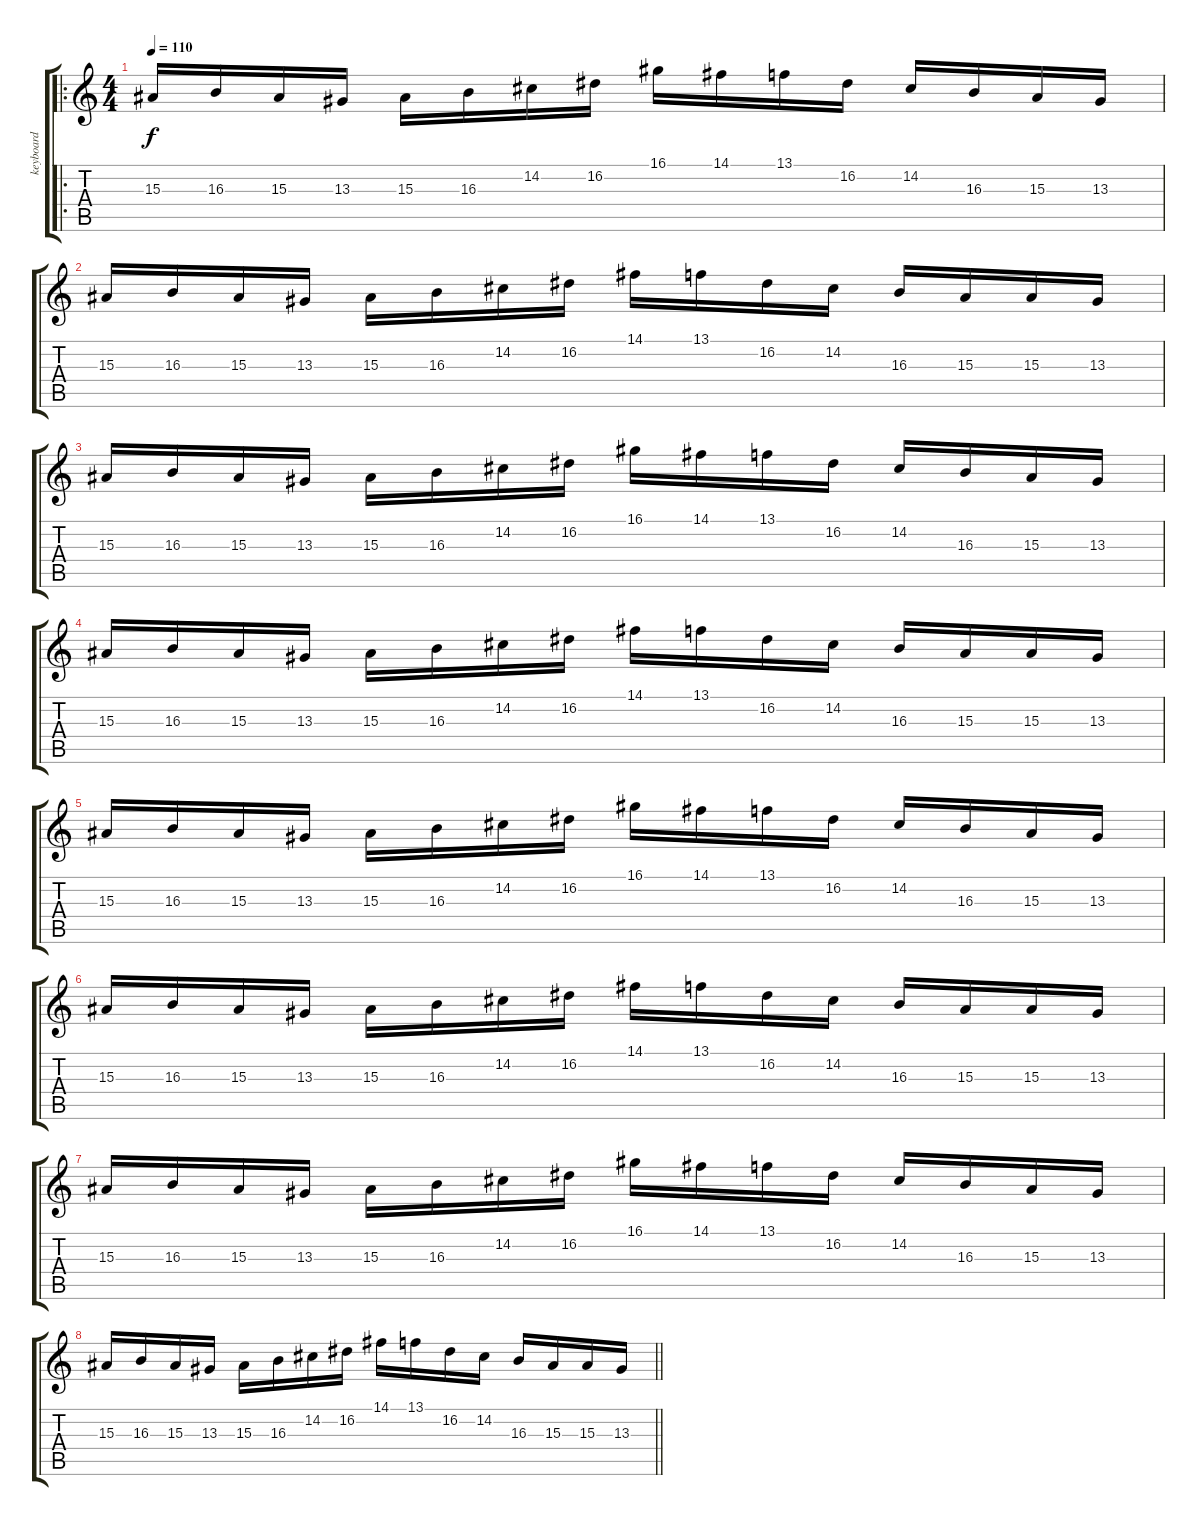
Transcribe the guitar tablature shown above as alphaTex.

\track ("keyboard" "keyboard") {instrument clarinet}
\staff {score tabs}
\tuning (E4 B3 G3 D3 A2 E2) {hide}
\ro
\ts (4 4)
\tempo 110
\clef g2
\ks c
15.3.16{dy f} 16.3.16 15.3.16 13.3.16 15.3.16 16.3.16 14.2.16 16.2.16 16.1.16 14.1.16 13.1.16 16.2.16 14.2.16 16.3.16 15.3.16 13.3.16 |
15.3.16 16.3.16 15.3.16 13.3.16 15.3.16 16.3.16 14.2.16 16.2.16 14.1.16 13.1.16 16.2.16 14.2.16 16.3.16 15.3.16 15.3.16 13.3.16 |
15.3.16 16.3.16 15.3.16 13.3.16 15.3.16 16.3.16 14.2.16 16.2.16 16.1.16 14.1.16 13.1.16 16.2.16 14.2.16 16.3.16 15.3.16 13.3.16 |
15.3.16 16.3.16 15.3.16 13.3.16 15.3.16 16.3.16 14.2.16 16.2.16 14.1.16 13.1.16 16.2.16 14.2.16 16.3.16 15.3.16 15.3.16 13.3.16 |
15.3.16 16.3.16 15.3.16 13.3.16 15.3.16 16.3.16 14.2.16 16.2.16 16.1.16 14.1.16 13.1.16 16.2.16 14.2.16 16.3.16 15.3.16 13.3.16 |
15.3.16 16.3.16 15.3.16 13.3.16 15.3.16 16.3.16 14.2.16 16.2.16 14.1.16 13.1.16 16.2.16 14.2.16 16.3.16 15.3.16 15.3.16 13.3.16 |
15.3.16 16.3.16 15.3.16 13.3.16 15.3.16 16.3.16 14.2.16 16.2.16 16.1.16 14.1.16 13.1.16 16.2.16 14.2.16 16.3.16 15.3.16 13.3.16 |
\barLineRight lightlight
15.3.16 16.3.16 15.3.16 13.3.16 15.3.16 16.3.16 14.2.16 16.2.16 14.1.16 13.1.16 16.2.16 14.2.16 16.3.16 15.3.16 15.3.16 13.3.16
